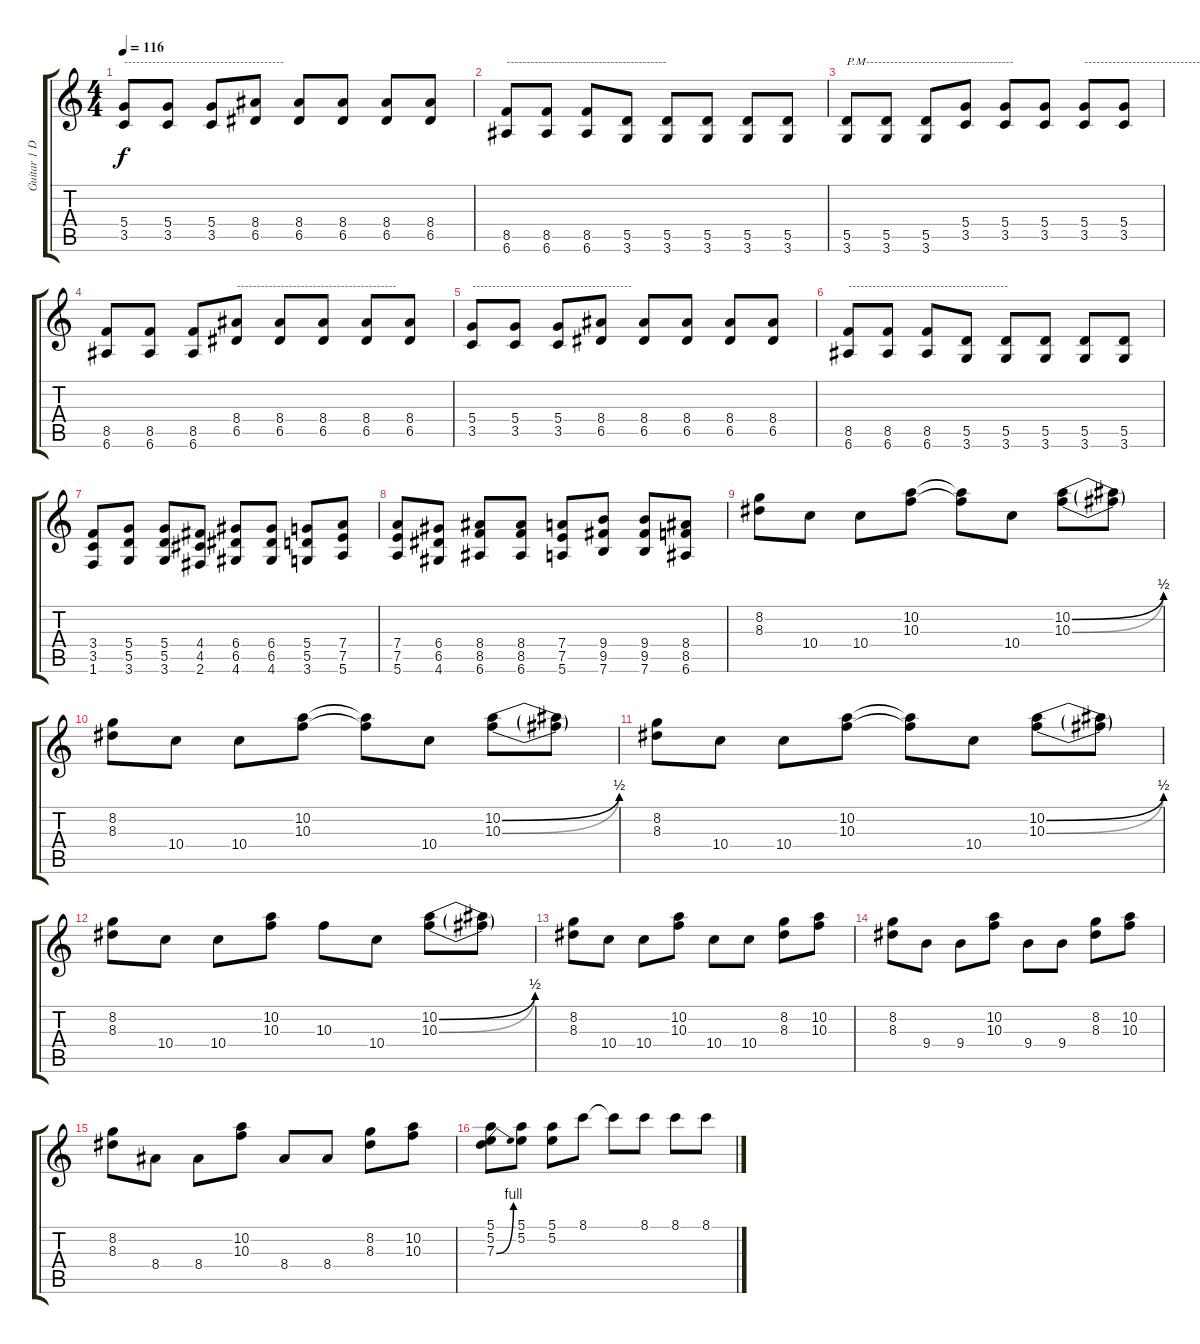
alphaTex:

\track ("Guitar 1 Dist+Solo" "Guitar 1 D") {instrument distortionguitar}
\staff {score tabs}
\tuning (E4 B3 G3 D3 A2 E2) {hide}
\ts (4 4)
\tempo 116
\clef g2
\ks c
(5.4 3.5).8{txt "----------------------------------------" dy f} (5.4 3.5).8 (5.4 3.5).8 (8.4 6.5).8 (8.4 6.5).8 (8.4 6.5).8 (8.4 6.5).8 (8.4 6.5).8 |
(8.5 6.6).8{txt "----------------------------------------"} (8.5 6.6).8 (8.5 6.6).8 (5.5 3.6).8 (5.5 3.6).8 (5.5 3.6).8 (5.5 3.6).8 (5.5 3.6).8 |
(5.5 3.6).8{txt "P.M-------------------------------------"} (5.5 3.6).8 (5.5 3.6).8 (5.4 3.5).8 (5.4 3.5).8 (5.4 3.5).8 (5.4 3.5).8{txt "----------------------------------------"} (5.4 3.5).8 |
(8.5 6.6).8 (8.5 6.6).8 (8.5 6.6).8 (8.4 6.5).8{txt "----------------------------------------"} (8.4 6.5).8 (8.4 6.5).8 (8.4 6.5).8 (8.4 6.5).8 |
(5.4 3.5).8{txt "----------------------------------------"} (5.4 3.5).8 (5.4 3.5).8 (8.4 6.5).8 (8.4 6.5).8 (8.4 6.5).8 (8.4 6.5).8 (8.4 6.5).8 |
(8.5 6.6).8{txt "----------------------------------------"} (8.5 6.6).8 (8.5 6.6).8 (5.5 3.6).8 (5.5 3.6).8 (5.5 3.6).8 (5.5 3.6).8 (5.5 3.6).8 |
(3.4 3.5 1.6).8 (5.4 5.5 3.6).8 (5.4 5.5 3.6).8 (4.4 4.5 2.6).8 (6.4 6.5 4.6).8 (6.4 6.5 4.6).8 (5.4 5.5 3.6).8 (7.4 7.5 5.6).8 |
(7.4 7.5 5.6).8 (6.4 6.5 4.6).8 (8.4 8.5 6.6).8 (8.4 8.5 6.6).8 (7.4 7.5 5.6).8 (9.4 9.5 7.6).8 (9.4 9.5 7.6).8 (8.4 8.5 6.6).8 |
(8.2 8.3).8 10.4.8 10.4.8 (10.2 10.3).8 (10.2{t} 10.3{t}).8 10.4.8 (10.2{be (bend 0 0 60 2)} 10.3{be (bend 0 0 60 2)}).8 (10.2{t} 10.3{t}).8 |
(8.2 8.3).8 10.4.8 10.4.8 (10.2 10.3).8 (10.2{t} 10.3{t}).8 10.4.8 (10.2{be (bend 0 0 60 2)} 10.3{be (bend 0 0 60 2)}).8 (10.2{t} 10.3{t}).8 |
(8.2 8.3).8 10.4.8 10.4.8 (10.2 10.3).8 (10.2{t} 10.3{t}).8 10.4.8 (10.2{be (bend 0 0 60 2)} 10.3{be (bend 0 0 60 2)}).8 (10.2{t} 10.3{t}).8 |
(8.2 8.3).8 10.4.8 10.4.8 (10.2 10.3).8 10.3.8 10.4.8 (10.2{be (bend 0 0 60 2)} 10.3{be (bend 0 0 60 2)}).8 (10.2{t} 10.3{t}).8 |
(8.2 8.3).8 10.4.8 10.4.8 (10.2 10.3).8 10.4.8 10.4.8 (8.2 8.3).8 (10.2 10.3).8 |
(8.2 8.3).8 9.4.8 9.4.8 (10.2 10.3).8 9.4.8 9.4.8 (8.2 8.3).8 (10.2 10.3).8 |
(8.2 8.3).8 8.4.8 8.4.8 (10.2 10.3).8 8.4.8 8.4.8 (8.2 8.3).8 (10.2 10.3).8 |
(5.1 5.2 7.3{be (bend 0 0 60 4)}).8 (5.1 5.2).8 (5.1 5.2).8 8.1.8 8.1{t}.8 8.1.8 8.1.8 8.1.8
